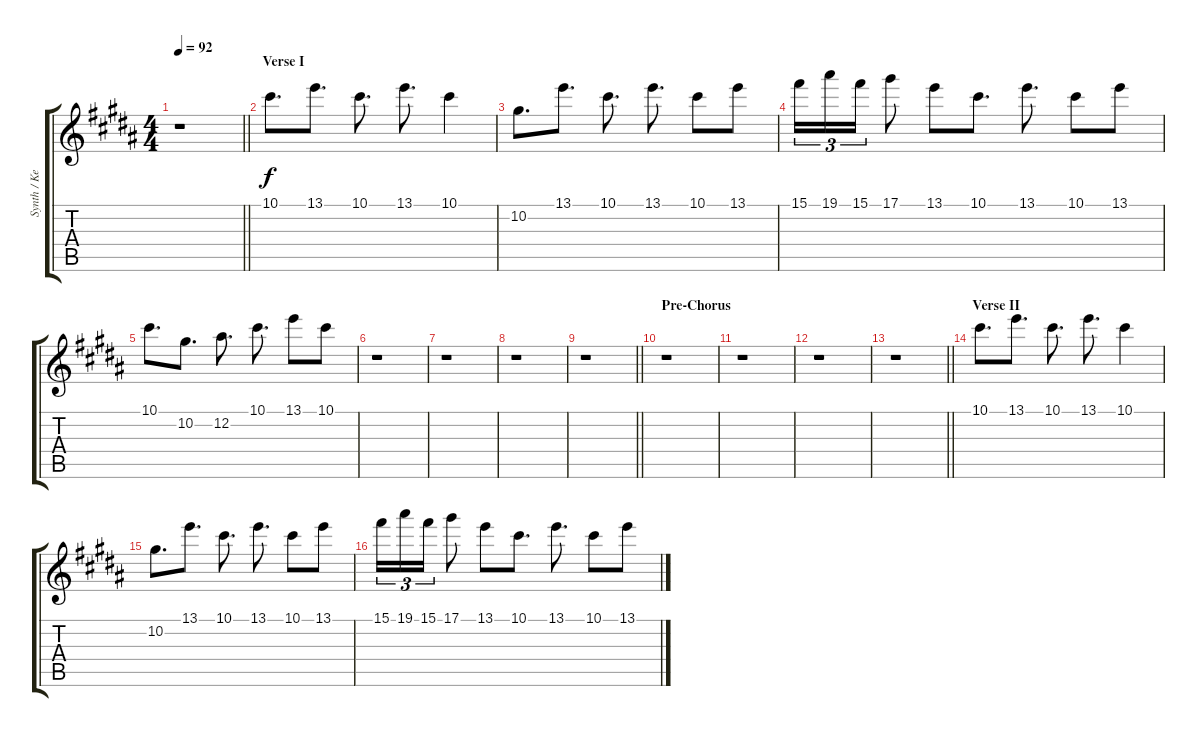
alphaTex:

\track ("Synth / Keyboard III" "Synth / Ke") {instrument recorder}
\staff {score tabs}
\tuning (Eb5 Bb4 Gb4 Db4 Ab3 Db3) {hide}
\ts (4 4)
\tempo 92
\clef g2
\barLineRight lightlight
\ks b
r.1{dy f} |
\section ("" "Verse I")
10.1.8{d} 13.1.8{d} 10.1.8{d} 13.1.8{d} 10.1.4 |
10.2.8{d} 13.1.8{d} 10.1.8{d} 13.1.8{d} 10.1.8 13.1.8 |
15.1.16{tu (3 2)} 19.1.16{tu (3 2)} 15.1.16{tu (3 2)} 17.1.8 13.1.8 10.1.8{d} 13.1.8{d} 10.1.8 13.1.8 |
10.1.8{d} 10.2.8{d} 12.2.8{d} 10.1.8{d} 13.1.8 10.1.8 |
r.1 |
r.1 |
r.1 |
\barLineRight lightlight
r.1 |
\section ("" "Pre-Chorus")
r.1 |
r.1 |
r.1 |
\barLineRight lightlight
r.1 |
\section ("" "Verse II")
10.1.8{d} 13.1.8{d} 10.1.8{d} 13.1.8{d} 10.1.4 |
10.2.8{d} 13.1.8{d} 10.1.8{d} 13.1.8{d} 10.1.8 13.1.8 |
15.1.16{tu (3 2)} 19.1.16{tu (3 2)} 15.1.16{tu (3 2)} 17.1.8 13.1.8 10.1.8{d} 13.1.8{d} 10.1.8 13.1.8
